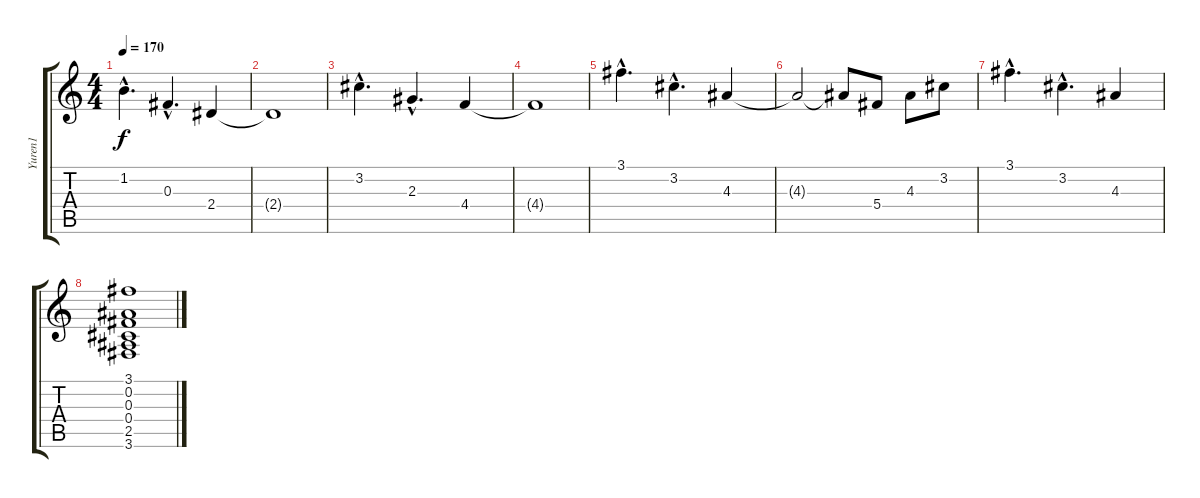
\track ("Yuren1" "Yuren1") {instrument distortionguitar}
\staff {score tabs}
\tuning (Eb4 Bb3 Gb3 Db3 Ab2 Eb2) {hide}
\ts (4 4)
\tempo 170
\clef g2
\ks c
1.2{hac}.4{d dy f} 0.3{hac}.4{d} 2.4.4 |
2.4{t}.1 |
3.2{hac}.4{d} 2.3{hac}.4{d} 4.4.4 |
4.4{t}.1 |
3.1{hac}.4{d} 3.2{hac}.4{d} 4.3.4 |
4.3{t}.2 4.3{t}.8 5.4.8 4.3.8 3.2.8 |
3.1{hac}.4{d} 3.2{hac}.4{d} 4.3.4 |
(3.1 0.2 0.3 0.4 2.5 3.6).1
